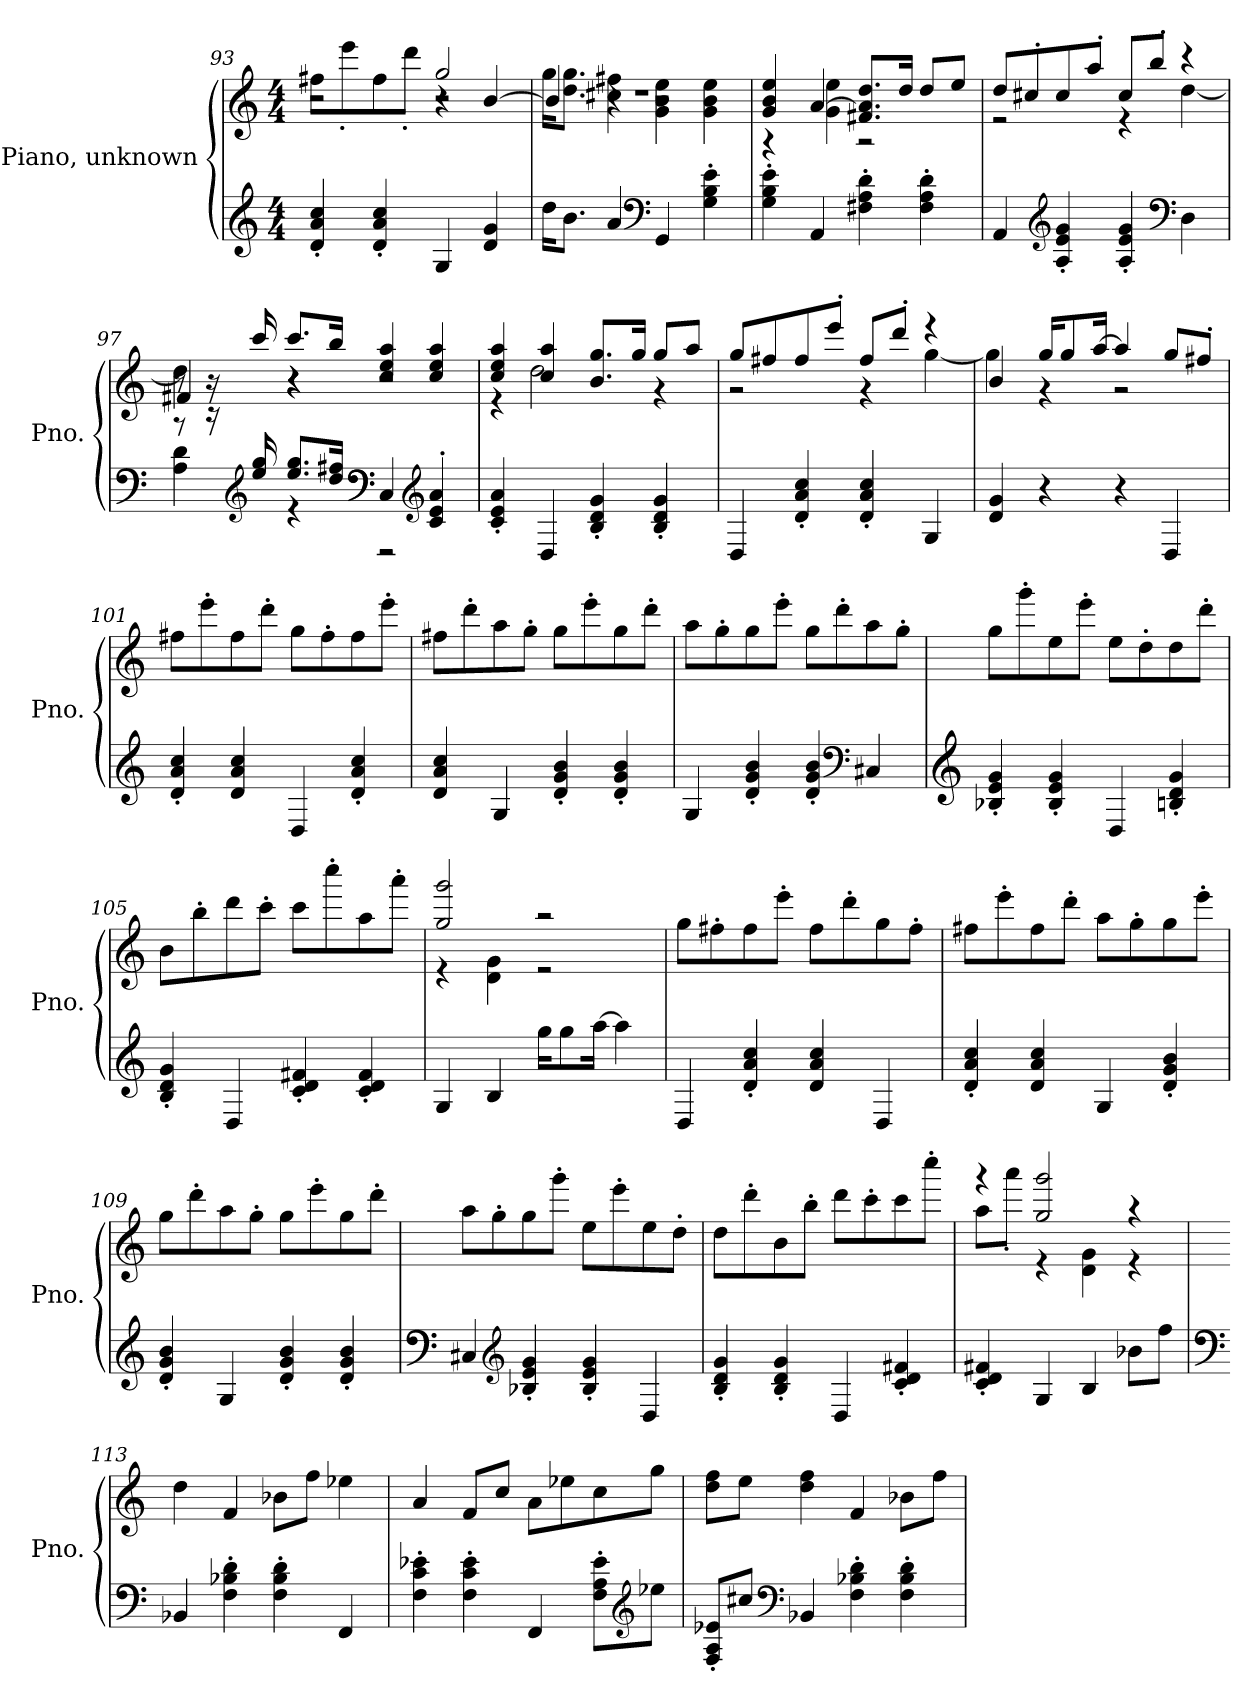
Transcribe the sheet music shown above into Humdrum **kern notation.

**kern	**kern
*part1	*part1
*staff2	*staff1
*I"Piano, unknown	*
*I'Pno.	*
!!LO:PB:g=z
*clefG2	*clefG2
*k[]	*k[]
*M4/4	*M4/4
=93	=93
*	*^
*	*	*^
4d/' 4a/' 4cc/'	2r	8ff#X\L	2r
.	.	8eee'\	.
4d/' 4a/' 4cc/'	.	8ff#\	.
.	.	8ddd'\J	.
4G/	2gg/	2r	4r
4d/ 4g/	.	.	[4b/
=94	=94	=94	=94
16dd\KL	1r	16gg\KL	4b/]
8.b\J	.	8.dd\ 8.gg\J	.
4a/	.	4cc#X\ 4ff#X\	4r
*clefF4	*	*	*
4GG/	.	4g\ 4b\ 4ee\	2r
4G\' 4B\' 4e\'	.	4g\ 4b\ 4ee\	.
*	*	*v	*v
=95	=95	=95
4G\' 4B\' 4e\'	4g/ 4b/ 4ee/	4r
4AA/	[4a/	4g\ 4ee\
4F#X\' 4A\' 4d\'	8.f#X/ 8.a/] 8.dd/L	2r
.	16dd/Jk	.
4F#\' 4A\' 4d\'	8dd/L	.
.	8ee/J	.
=96	=96	=96
4AA/	8dd/L	2r
.	8cc#X'/	.
*clefG2	*	*
4A/' 4e/' 4g/'	8cc#/	.
.	8aa'/J	.
4A/' 4e/' 4g/'	8cc#/L	4r
.	8bb'/J	.
*clefF4	*	*
4D\	4r	[4dd\
!!LO:LB:g=z
=97	=97	=97
*^	*	*^
8r	4A\ 4d\	8r	4dd\]	4f#X/
16r	.	16r	.	.
*clefG2	*	*	*	*
16ee/ 16gg/	.	16ccc/	.	.
8.ee/ 8.gg/L	4r	8.ccc/L	4r	4r
16dd/ 16ff#X/Jk	.	16bb/Jk	.	.
*clefF4	*	*	*	*
4C/	2r	4cc/ 4ee/ 4aa/	2r	2r
*clefG2	*	*	*	*
4c/' 4e/' 4a/'	.	4cc/ 4ee/ 4aa/	.	.
*v	*v	*	*	*
*	*	*v	*v
=98	=98	=98
4c/' 4e/' 4a/'	4cc/ 4ee/ 4aa/	4r
4D/	4cc/ 4aa/	2dd\
4B/' 4d/' 4g/'	8.b/ 8.gg/L	.
.	16gg/Jk	.
4B/' 4d/' 4g/'	8gg/L	4r
.	8aa/J	.
=99	=99	=99
4D/	8gg/L	2r
.	8ff#X/	.
4d/' 4a/' 4cc/'	8ff#/	.
.	8eee'/J	.
4d/' 4a/' 4cc/'	8ff#/L	4r
.	8ddd'/J	.
4G/	4r	[4gg\
=100	=100	=100
4d/ 4g/	4b/	4gg\]
4r	16gg/KL	4r
.	8gg/	.
.	[16aa/Jk	.
4r	4aa/]	2r
4D/	8gg/L	.
.	8ff#X'/J	.
*	*v	*v
!!LO:LB:g=z
=101	=101
4d/' 4a/' 4cc/'	8ff#X\L
.	8eee'\
4d/ 4a/ 4cc/	8ff#\
.	8ddd'\J
4D/	8gg\L
.	8ff#'\
4d/' 4a/' 4cc/'	8ff#\
.	8eee'\J
=102	=102
4d/ 4a/ 4cc/	8ff#X\L
.	8ddd'\
4G/	8aa\
.	8gg'\J
4d/' 4g/' 4b/'	8gg\L
.	8eee'\
4d/' 4g/' 4b/'	8gg\
.	8ddd'\J
=103	=103
4G/	8aa\L
.	8gg'\
4d/' 4g/' 4b/'	8gg\
.	8eee'\J
4d/' 4g/' 4b/'	8gg\L
.	8ddd'\
*clefF4	*
4C#X/	8aa\
.	8gg'\J
=104	=104
*clefG2	*
4B-X/' 4e/' 4g/'	8gg\L
.	8ggg'\
4B-/' 4e/' 4g/'	8ee\
.	8eee'\J
4D/	8ee\L
.	8dd'\
4Bn/' 4d/' 4g/'	8dd\
.	8ddd'\J
!!LO:LB:g=z
=105	=105
4B/' 4d/' 4g/'	8b\L
.	8bb'\
4D/	8ddd\
.	8ccc'\J
4c/' 4d/' 4f#X/'	8ccc\L
.	8cccc'\
4c/' 4d/' 4f#/'	8aa\
.	8aaa'\J
=106	=106
*	*^
4G/	2gg/ 2ggg/	4r
4B/	.	4d\ 4g\
16gg\KL	2r	2r
8gg\	.	.
[16aa\Jk	.	.
4aa\]	.	.
*	*v	*v
=107	=107
4D/	8gg\L
.	8ff#X'\
4d/' 4a/' 4cc/'	8ff#\
.	8eee'\J
4d/ 4a/ 4cc/	8ff#\L
.	8ddd'\
4D/	8gg\
.	8ff#'\J
=108	=108
4d/' 4a/' 4cc/'	8ff#X\L
.	8eee'\
4d/ 4a/ 4cc/	8ff#\
.	8ddd'\J
4G/	8aa\L
.	8gg'\
4d/' 4g/' 4b/'	8gg\
.	8eee'\J
=109	=109
4d/' 4g/' 4b/'	8gg\L
.	8ddd'\
4G/	8aa\
.	8gg'\J
4d/' 4g/' 4b/'	8gg\L
.	8eee'\
4d/' 4g/' 4b/'	8gg\
.	8ddd'\J
!!LO:LB:g=z
=110	=110
*clefF4	*
4C#X/	8aa\L
.	8gg'\
*clefG2	*
4B-X/' 4e/' 4g/'	8gg\
.	8ggg'\J
4B-/' 4e/' 4g/'	8ee\L
.	8eee'\
4D/	8ee\
.	8dd'\J
=111	=111
4B/' 4d/' 4g/'	8dd\L
.	8ddd'\
4B/' 4d/' 4g/'	8b\
.	8bb'\J
4D/	8ddd\L
.	8ccc'\
4c/' 4d/' 4f#X/'	8ccc\
.	8cccc'\J
=112	=112
*	*^
4c/' 4d/' 4f#X/'	4r	8aa\L
.	.	8aaa'\J
4G/	2gg/ 2ggg/	4r
4B/	.	4d\ 4g\
8b-X\L	4r	4r
8ff\J	.	.
*	*v	*v
=113	=113
*clefF4	*
4BB-X/	4dd\
4F\' 4B-X\' 4d\'	4f/
4F\' 4B-\' 4d\'	8b-X\L
.	8ff\J
4FF/	4ee-X\
!!LO:LB:g=z
=114	=114
4F\' 4c\' 4e-X\'	4a/
4F\' 4c\' 4e-\'	8f/L
.	8cc/J
4FF/	8a\L
.	8ee-X\
8F\' 8A\' 8e-\'L	8cc\
*clefG2	*
8ee-X\J	8gg\J
=115	=115
8F/' 8A/' 8e-X/'L	8dd\ 8ff\L
8cc#X/J	8ee\J
*clefF4	*
4BB-X/	4dd\ 4ff\
4F\' 4B-X\' 4d\'	4f/
4F\' 4B-\' 4d\'	8b-X\L
.	8ff\J
=	=
*-	*-
